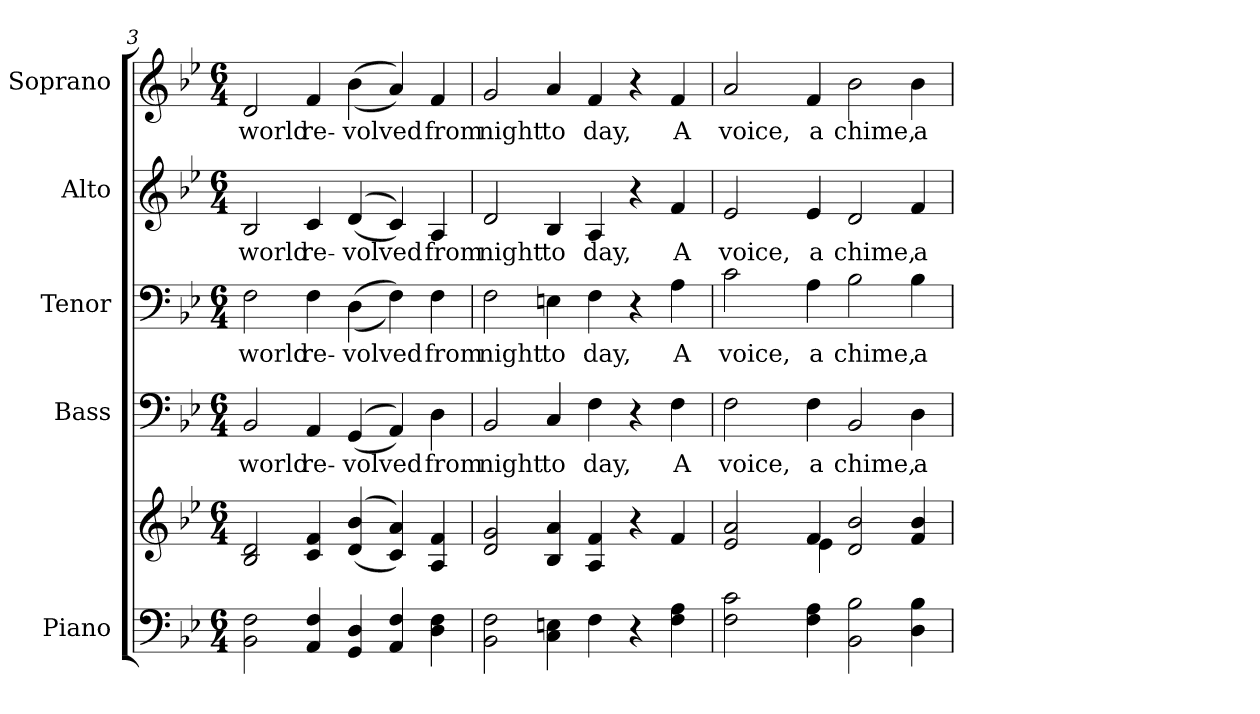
**kern	**kern	**kern	**text	**kern	**text	**kern	**text	**kern	**text
*part5	*part5	*part4	*part4	*part3	*part3	*part2	*part2	*part1	*part1
*staff6	*staff5	*staff4	*staff4	*staff3	*staff3	*staff2	*staff2	*staff1	*staff1
*I"Piano	*	*I"Bass	*	*I"Tenor	*	*I"Alto	*	*I"Soprano	*
*I'Pno.	*	*I'B.	*	*I'T.	*	*I'A.	*	*I'S.	*
!!LO:PB:g=z
*clefF4	*clefG2	*clefF4	*	*clefF4	*	*clefG2	*	*clefG2	*
*k[b-e-]	*k[b-e-]	*k[b-e-]	*	*k[b-e-]	*	*k[b-e-]	*	*k[b-e-]	*
*B-:	*B-:	*B-:	*	*B-:	*	*B-:	*	*B-:	*
*M6/4	*M6/4	*M6/4	*	*M6/4	*	*M6/4	*	*M6/4	*
=3	=3	=3	=3	=3	=3	=3	=3	=3	=3
!	!	!	!LO:LY:b:color=#000000	!	!	!	!	!	!
!	!	!	!	!	!LO:LY:b:color=#000000	!	!	!	!
!	!	!	!	!	!	!	!LO:LY:b:color=#000000	!	!
!	!	!	!	!	!	!	!	!	!LO:LY:b:color=#000000
2BB-i\ 2Fi	2B-i/ 2di	2BB-i/	world	2Fi\	world	2B-i/	world	2di/	world
!	!	!	!LO:LY:b:color=#000000	!	!	!	!	!	!
!	!	!	!	!	!LO:LY:b:color=#000000	!	!	!	!
!	!	!	!	!	!	!	!LO:LY:b:color=#000000	!	!
!	!	!	!	!	!	!	!	!	!LO:LY:b:color=#000000
4AAi/ 4Fi	4ci/ 4fi	4AAi/	re-	4Fi\	re-	4ci/	re-	4fi/	re-
!	!	!	!LO:LY:b:color=#000000	!	!	!	!	!	!
!	!	!	!	!	!LO:LY:b:color=#000000	!	!	!	!
!	!	!	!	!	!	!	!LO:LY:b:color=#000000	!	!
!	!	!	!	!	!	!	!	!	!LO:LY:b:color=#000000
4GGi/ 4Di	((4di/ 4b-i	((4GGi/	-volved	((4Di\	-volved	((4di/	-volved	((4b-i\	-volved
4AAi/ 4Fi	4ci/ 4ai))	4AAi/))	.	4Fi\))	.	4ci/))	.	4ai/))	.
!	!	!	!LO:LY:b:color=#000000	!	!	!	!	!	!
!	!	!	!	!	!LO:LY:b:color=#000000	!	!	!	!
!	!	!	!	!	!	!	!LO:LY:b:color=#000000	!	!
!	!	!	!	!	!	!	!	!	!LO:LY:b:color=#000000
4Di\ 4Fi	4Ai/ 4fi	4Di\	from	4Fi\	from	4Ai/	from	4fi/	from
=4	=4	=4	=4	=4	=4	=4	=4	=4	=4
!	!	!	!LO:LY:b:color=#000000	!	!	!	!	!	!
!	!	!	!	!	!LO:LY:b:color=#000000	!	!	!	!
!	!	!	!	!	!	!	!LO:LY:b:color=#000000	!	!
!	!	!	!	!	!	!	!	!	!LO:LY:b:color=#000000
2BB-i\ 2Fi	2di/ 2gi	2BB-i/	night	2Fi\	night	2di/	night	2gi/	night
!	!	!	!LO:LY:b:color=#000000	!	!	!	!	!	!
!	!	!	!	!	!LO:LY:b:color=#000000	!	!	!	!
!	!	!	!	!	!	!	!LO:LY:b:color=#000000	!	!
!	!	!	!	!	!	!	!	!	!LO:LY:b:color=#000000
4Ci\ 4Eni	4B-i/ 4ai	4Ci/	to	4Eni\	to	4B-i/	to	4ai/	to
!	!	!	!LO:LY:b:color=#000000	!	!	!	!	!	!
!	!	!	!	!	!LO:LY:b:color=#000000	!	!	!	!
!	!	!	!	!	!	!	!LO:LY:b:color=#000000	!	!
!	!	!	!	!	!	!	!	!	!LO:LY:b:color=#000000
4Fi\	4Ai/ 4fi	4Fi\	day,	4Fi\	day,	4Ai/	day,	4fi/	day,
4r	4r	4r	.	4r	.	4r	.	4r	.
!	!	!	!LO:LY:b:color=#000000	!	!	!	!	!	!
!	!	!	!	!	!LO:LY:b:color=#000000	!	!	!	!
!	!	!	!	!	!	!	!LO:LY:b:color=#000000	!	!
!	!	!	!	!	!	!	!	!	!LO:LY:b:color=#000000
4Fi\ 4Ai	4fi/	4Fi\	A	4Ai\	A	4fi/	A	4fi/	A
!!LO:PB:g=z
=5	=5	=5	=5	=5	=5	=5	=5	=5	=5
*	*^	*	*	*	*	*	*	*	*
!	!	!	!	!LO:LY:b:color=#000000	!	!	!	!	!	!
!	!	!	!	!	!	!LO:LY:b:color=#000000	!	!	!	!
!	!	!	!	!	!	!	!	!LO:LY:b:color=#000000	!	!
!	!	!	!	!	!	!	!	!	!	!LO:LY:b:color=#000000
2Fi\ 2ci	2e-i/ 2ai	4ryy	2Fi\	voice,	2ci\	voice,	2e-i/	voice,	2ai/	voice,
.	.	4ryy	.	.	.	.	.	.	.	.
!	!	!	!	!LO:LY:b:color=#000000	!	!	!	!	!	!
!	!	!	!	!	!	!LO:LY:b:color=#000000	!	!	!	!
!	!	!	!	!	!	!	!	!LO:LY:b:color=#000000	!	!
!	!	!	!	!	!	!	!	!	!	!LO:LY:b:color=#000000
4Fi\ 4Ai	4fi/	4e-i\	4Fi\	a	4Ai\	a	4e-i/	a	4fi/	a
!	!	!	!	!LO:LY:b:color=#000000	!	!	!	!	!	!
!	!	!	!	!	!	!LO:LY:b:color=#000000	!	!	!	!
!	!	!	!	!	!	!	!	!LO:LY:b:color=#000000	!	!
!	!	!	!	!	!	!	!	!	!	!LO:LY:b:color=#000000
2BB-i\ 2B-i	2di/ 2b-i	2.ryy	2BB-i/	chime,	2B-i\	chime,	2di/	chime,	2b-i\	chime,
!	!	!	!	!LO:LY:b:color=#000000	!	!	!	!	!	!
!	!	!	!	!	!	!LO:LY:b:color=#000000	!	!	!	!
!	!	!	!	!	!	!	!	!LO:LY:b:color=#000000	!	!
!	!	!	!	!	!	!	!	!	!	!LO:LY:b:color=#000000
4Di\ 4B-i	4fi/ 4b-i	.	4Di\	a	4B-i\	a	4fi/	a	4b-i\	a
*	*v	*v	*	*	*	*	*	*	*	*
=	=	=	=	=	=	=	=	=	=
*-	*-	*-	*-	*-	*-	*-	*-	*-	*-
